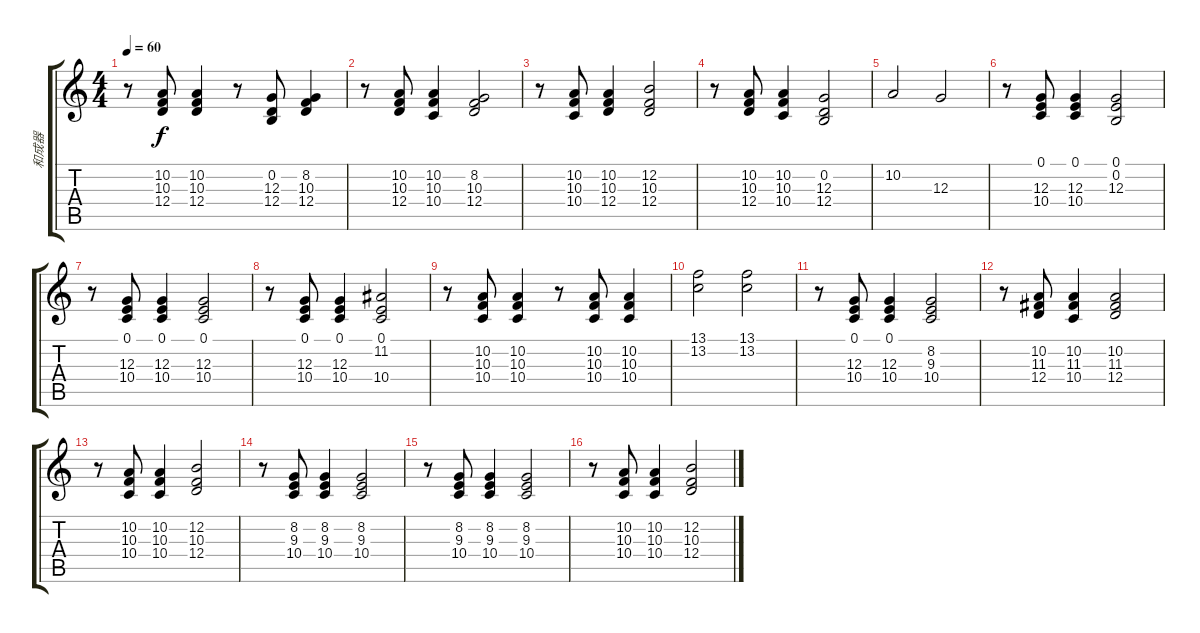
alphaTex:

\track ("和成器" "和成器") {instrument fx6goblins}
\staff {score tabs}
\tuning (E4 B3 G3 D3 A2 E2) {hide}
\ts (4 4)
\tempo 60
\clef g2
\ks c
r.8{dy f} (10.2 10.3 12.4).8 (10.2 10.3 12.4).4 r.8 (0.2 12.3 12.4).8 (8.2 10.3 12.4).4 |
r.8 (10.2 10.3 12.4).8 (10.2 10.3 10.4).4 (8.2 10.3 12.4).2 |
r.8 (10.2 10.3 10.4).8 (10.2 10.3 12.4).4 (12.2 10.3 12.4).2 |
r.8 (10.2 10.3 12.4).8 (10.2 10.3 10.4).4 (0.2 12.3 12.4).2 |
10.2.2 12.3.2 |
r.8 (0.1 12.3 10.4).8 (0.1 12.3 10.4).4 (0.1 0.2 12.3).2 |
r.8 (0.1 12.3 10.4).8 (0.1 12.3 10.4).4 (0.1 12.3 10.4).2 |
r.8 (0.1 12.3 10.4).8 (0.1 12.3 10.4).4 (0.1 11.2 10.4).2 |
r.8 (10.2 10.3 10.4).8 (10.2 10.3 10.4).4 r.8 (10.2 10.3 10.4).8 (10.2 10.3 10.4).4 |
(13.1 13.2).2 (13.1 13.2).2 |
r.8 (0.1 12.3 10.4).8 (0.1 12.3 10.4).4 (8.2 9.3 10.4).2 |
r.8 (10.2 11.3 12.4).8 (10.2 11.3 10.4).4 (10.2 11.3 12.4).2 |
r.8 (10.2 10.3 10.4).8 (10.2 10.3 10.4).4 (12.2 10.3 12.4).2 |
r.8 (8.2 9.3 10.4).8 (8.2 9.3 10.4).4 (8.2 9.3 10.4).2 |
r.8 (8.2 9.3 10.4).8 (8.2 9.3 10.4).4 (8.2 9.3 10.4).2 |
r.8 (10.2 10.3 10.4).8 (10.2 10.3 10.4).4 (12.2 10.3 12.4).2
